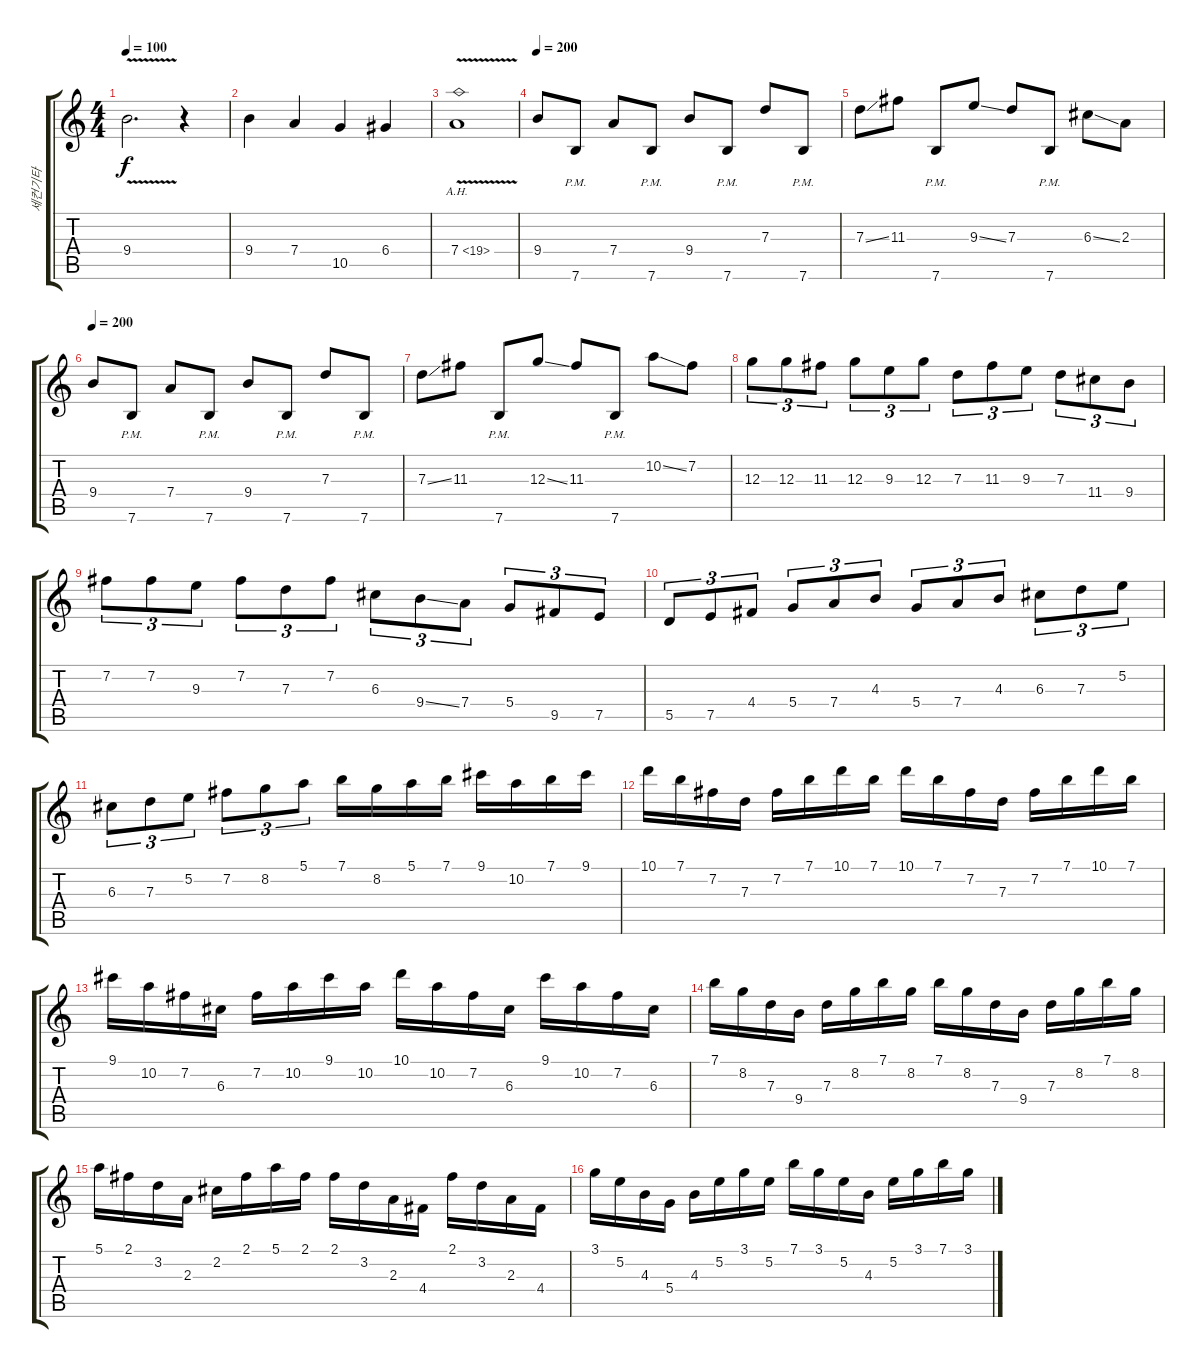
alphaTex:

\track ("세컨기타" "세컨기타") {instrument distortionguitar}
\staff {score tabs}
\tuning (E4 B3 G3 D3 A2 E2) {hide}
\ts (4 4)
\tempo 100
\clef g2
\ks c
9.4{v}.2{d dy f} r.4 |
9.4.4 7.4.4 10.5.4 6.4.4 |
7.4{ah 12 v}.1 |
\tempo 200
9.4.8 7.6{pm}.8 7.4.8 7.6{pm}.8 9.4.8 7.6{pm}.8 7.3.8 7.6{pm}.8 |
7.3{ss}.8 11.3.8 7.6{pm}.8 9.3{ss}.8 7.3.8 7.6{pm}.8 6.3{ss}.8 2.3.8 |
\tempo 200
9.4.8 7.6{pm}.8 7.4.8 7.6{pm}.8 9.4.8 7.6{pm}.8 7.3.8 7.6{pm}.8 |
7.3{ss}.8 11.3.8 7.6{pm}.8 12.3{ss}.8 11.3.8 7.6{pm}.8 10.2{ss}.8 7.2.8 |
12.3.8{tu (3 2)} 12.3.8{tu (3 2)} 11.3.8{tu (3 2)} 12.3.8{tu (3 2)} 9.3.8{tu (3 2)} 12.3.8{tu (3 2)} 7.3.8{tu (3 2)} 11.3.8{tu (3 2)} 9.3.8{tu (3 2)} 7.3.8{tu (3 2)} 11.4.8{tu (3 2)} 9.4.8{tu (3 2)} |
7.2.8{tu (3 2)} 7.2.8{tu (3 2)} 9.3.8{tu (3 2)} 7.2.8{tu (3 2)} 7.3.8{tu (3 2)} 7.2.8{tu (3 2)} 6.3.8{tu (3 2)} 9.4{ss}.8{tu (3 2)} 7.4.8{tu (3 2)} 5.4.8{tu (3 2)} 9.5.8{tu (3 2)} 7.5.8{tu (3 2)} |
5.5.8{tu (3 2)} 7.5.8{tu (3 2)} 4.4.8{tu (3 2)} 5.4.8{tu (3 2)} 7.4.8{tu (3 2)} 4.3.8{tu (3 2)} 5.4.8{tu (3 2)} 7.4.8{tu (3 2)} 4.3.8{tu (3 2)} 6.3.8{tu (3 2)} 7.3.8{tu (3 2)} 5.2.8{tu (3 2)} |
6.3.8{tu (3 2)} 7.3.8{tu (3 2)} 5.2.8{tu (3 2)} 7.2.8{tu (3 2)} 8.2.8{tu (3 2)} 5.1.8{tu (3 2)} 7.1.16 8.2.16 5.1.16 7.1.16 9.1.16 10.2.16 7.1.16 9.1.16 |
10.1.16 7.1.16 7.2.16 7.3.16 7.2.16 7.1.16 10.1.16 7.1.16 10.1.16 7.1.16 7.2.16 7.3.16 7.2.16 7.1.16 10.1.16 7.1.16 |
9.1.16 10.2.16 7.2.16 6.3.16 7.2.16 10.2.16 9.1.16 10.2.16 10.1.16 10.2.16 7.2.16 6.3.16 9.1.16 10.2.16 7.2.16 6.3.16 |
7.1.16 8.2.16 7.3.16 9.4.16 7.3.16 8.2.16 7.1.16 8.2.16 7.1.16 8.2.16 7.3.16 9.4.16 7.3.16 8.2.16 7.1.16 8.2.16 |
5.1.16 2.1.16 3.2.16 2.3.16 2.2.16 2.1.16 5.1.16 2.1.16 2.1.16 3.2.16 2.3.16 4.4.16 2.1.16 3.2.16 2.3.16 4.4.16 |
3.1.16 5.2.16 4.3.16 5.4.16 4.3.16 5.2.16 3.1.16 5.2.16 7.1.16 3.1.16 5.2.16 4.3.16 5.2.16 3.1.16 7.1.16 3.1.16
